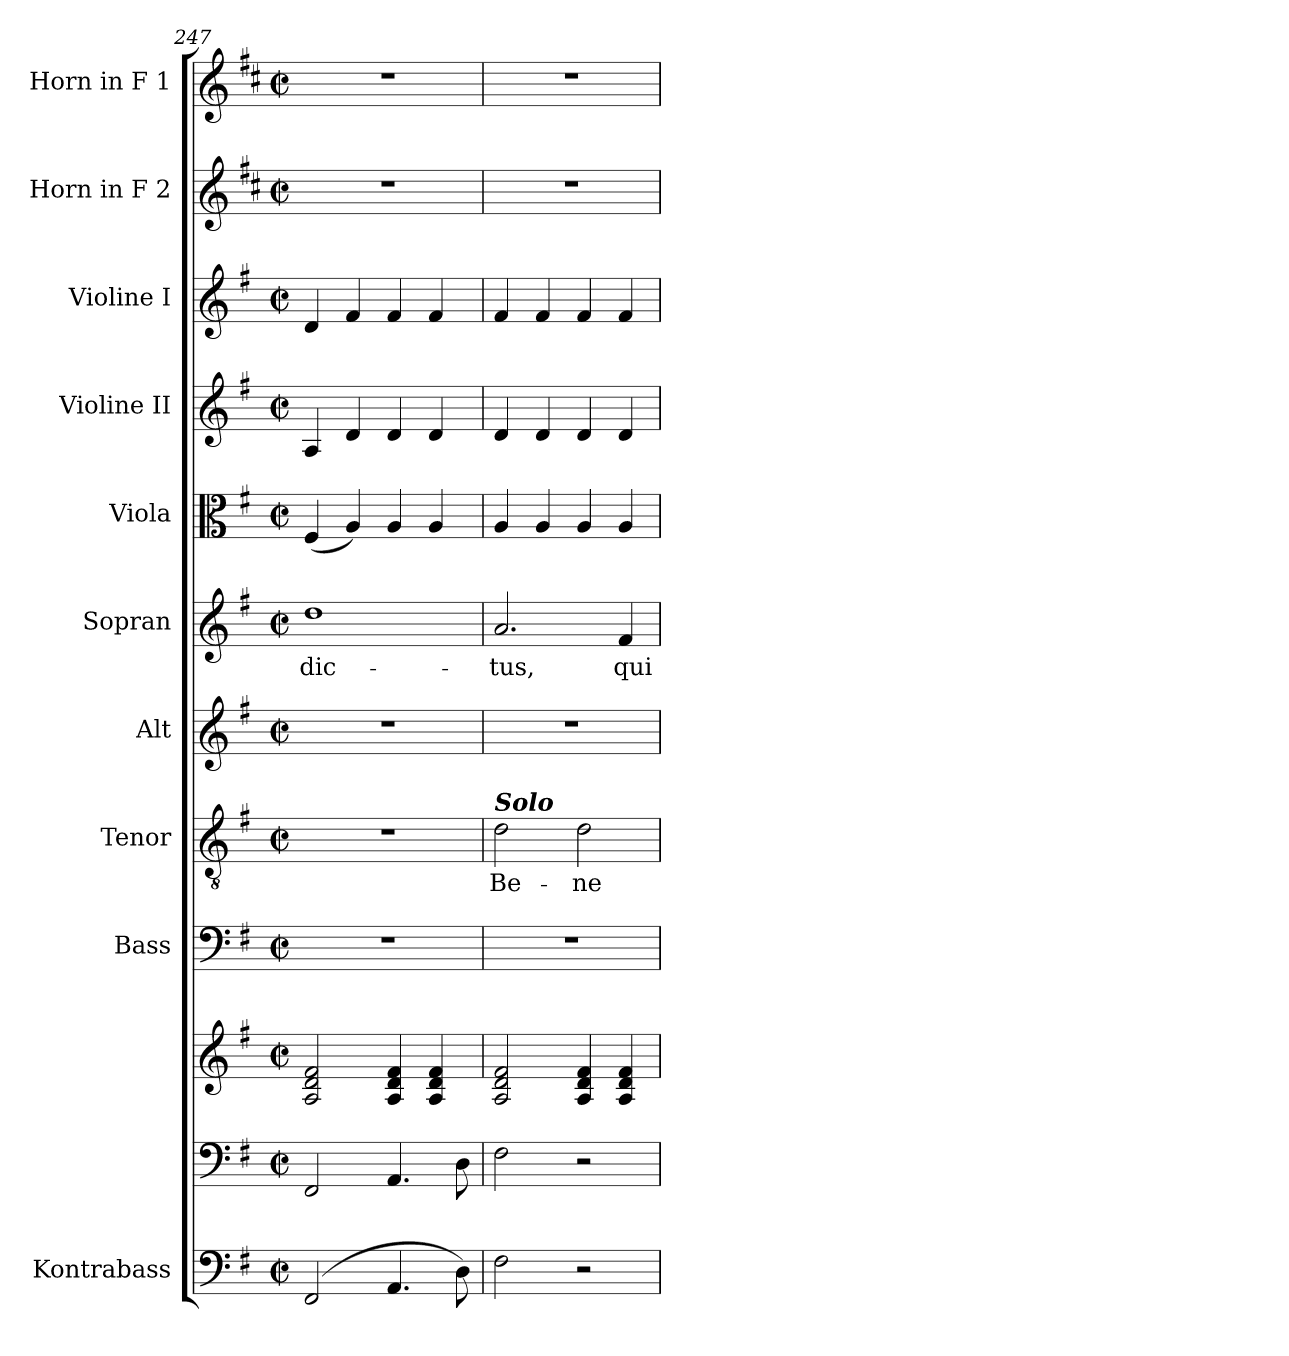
**kern	**kern	**kern	**kern	**kern	**text	**kern	**kern	**text	**kern	**kern	**kern	**kern	**kern
*part11	*part10	*part10	*part9	*part8	*part8	*part7	*part6	*part6	*part5	*part4	*part3	*part2	*part1
*staff12	*staff11	*staff10	*staff9	*staff8	*staff8	*staff7	*staff6	*staff6	*staff5	*staff4	*staff3	*staff2	*staff1
*I"Kontrabass	*	*	*I"Bass	*I"Tenor	*	*I"Alt	*I"Sopran	*	*I"Viola	*I"Violine II	*I"Violine I	*I"Horn in F 2	*I"Horn in F 1
*I'Kb.	*	*	*I'B.	*I'T.	*	*I'A.	*I'S.	*	*I'Vla.	*I'Vl. II	*I'Vl. I	*	*
!!LO:PB:g=z
*clefF4	*clefF4	*clefG2	*clefF4	*clefGv2	*	*clefG2	*clefG2	*	*clefC3	*clefG2	*clefG2	*clefG2	*clefG2
*ITrd7c12	*	*	*	*	*	*	*	*	*	*	*	*ITrd4c7	*ITrd4c7
*k[f#]	*k[f#]	*k[f#]	*k[f#]	*k[f#]	*	*k[f#]	*k[f#]	*	*k[f#]	*k[f#]	*k[f#]	*k[f#]	*k[f#]
*G:	*G:	*G:	*G:	*G:	*	*G:	*G:	*	*G:	*G:	*G:	*G:	*G:
*M2/2	*M2/2	*M2/2	*M2/2	*M2/2	*	*M2/2	*M2/2	*	*M2/2	*M2/2	*M2/2	*M2/2	*M2/2
*met(c|)	*met(c|)	*met(c|)	*met(c|)	*met(c|)	*	*met(c|)	*met(c|)	*	*met(c|)	*met(c|)	*met(c|)	*met(c|)	*met(c|)
=247	=247	=247	=247	=247	=247	=247	=247	=247	=247	=247	=247	=247	=247
!	!	!	!	!	!	!	!	!LO:LY:b	!	!	!	!	!
(2FFF#/	2FF#/	2A/ 2d/ 2f#/	1r	1r	.	1r	1dd	-dic-	(<4F#/	4A/	4d/	1r	1r
.	.	.	.	.	.	.	.	.	4A/)	4d/	4f#/	.	.
4.AAA/	4.AA/	4A/ 4d/ 4f#/	.	.	.	.	.	.	4A/	4d/	4f#/	.	.
.	.	4A/ 4d/ 4f#/	.	.	.	.	.	.	4A/	4d/	4f#/	.	.
8DD\)	8D\	.	.	.	.	.	.	.	.	.	.	.	.
=248	=248	=248	=248	=248	=248	=248	=248	=248	=248	=248	=248	=248	=248
!	!	!	!	!LO:TX:a:Bi:t=Solo	!	!	!	!	!	!	!	!	!
!	!	!	!	!	!LO:LY:b	!	!	!LO:LY:b	!	!	!	!	!
2FF#\	2F#\	2A/ 2d/ 2f#/	1r	2d\	Be-	1r	2.a/	-tus,	4A/	4d/	4f#/	1r	1r
.	.	.	.	.	.	.	.	.	4A/	4d/	4f#/	.	.
!	!	!	!	!	!LO:LY:b	!	!	!	!	!	!	!	!
2r	2r	4A/ 4d/ 4f#/	.	2d\	-ne-	.	.	.	4A/	4d/	4f#/	.	.
!	!	!	!	!	!	!	!	!LO:LY:b	!	!	!	!	!
.	.	4A/ 4d/ 4f#/	.	.	.	.	4f#/	qui	4A/	4d/	4f#/	.	.
=	=	=	=	=	=	=	=	=	=	=	=	=	=
*-	*-	*-	*-	*-	*-	*-	*-	*-	*-	*-	*-	*-	*-
